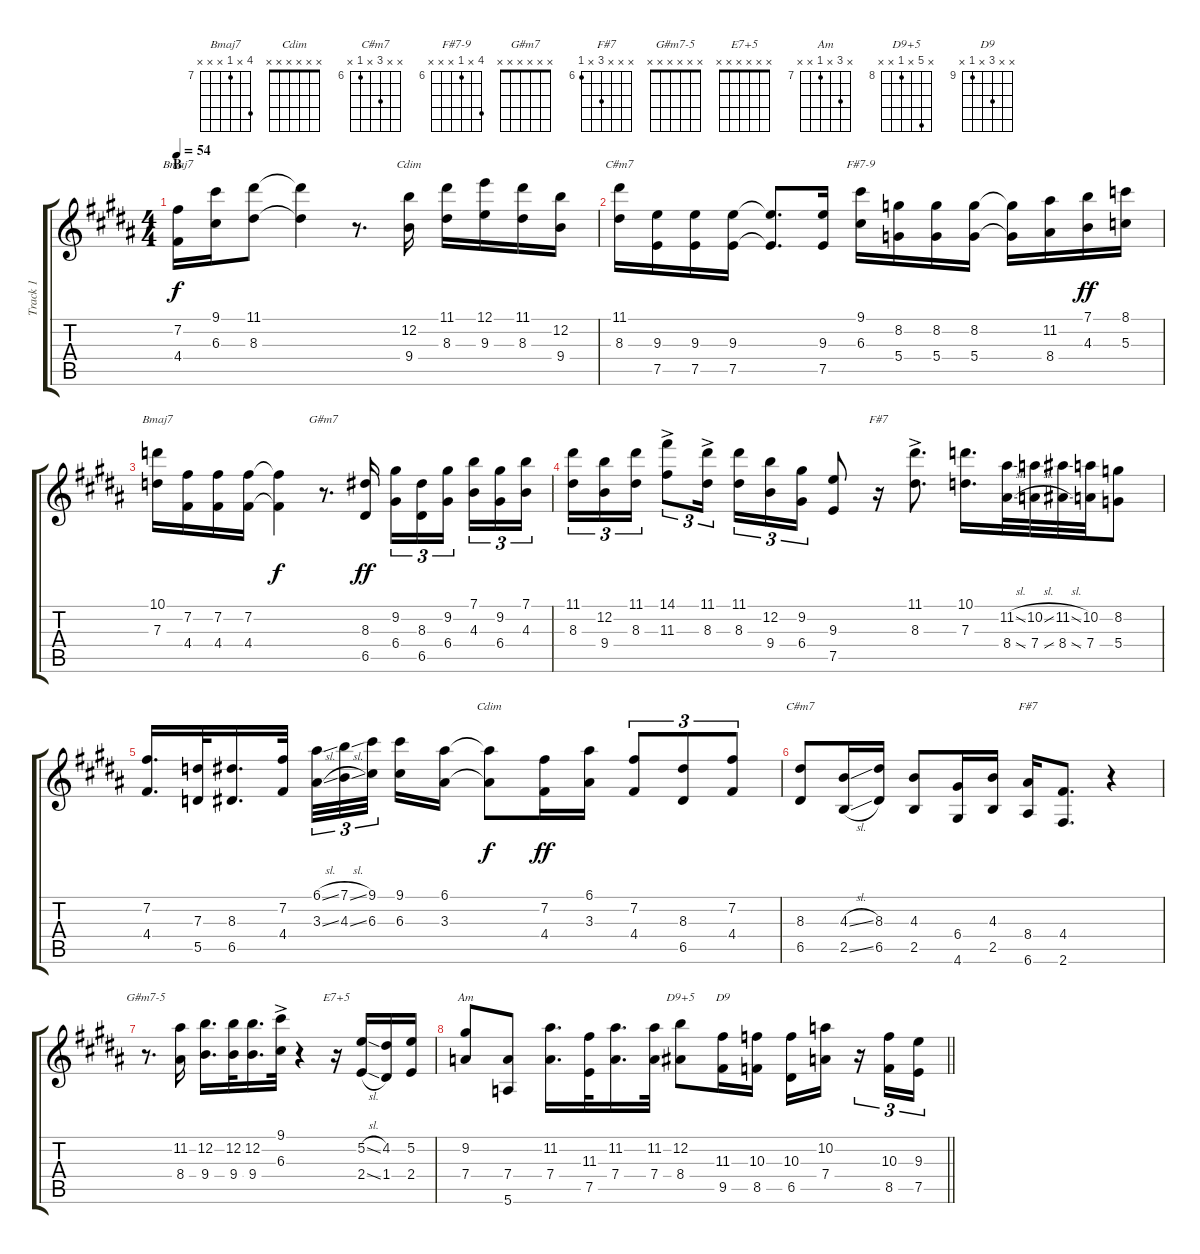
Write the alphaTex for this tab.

\track ("Track 1" "Track 1") {instrument electricguitarjazz}
\staff {score tabs}
\tuning (E4 B3 G3 D3 A2 E2) {hide}
\chord ("Bmaj7" x 7 x 4 x x) {firstfret 4}
\chord ("Cdim" x 12 x 9 x x) {firstfret 9}
\chord ("C#m7" 11 x 8 x x x) {firstfret 8}
\chord ("F#7-9" 9 x 6 x x x) {firstfret 6}
\chord ("Bmaj7" 10 x 7 x x x) {firstfret 7}
\chord ("G#m7" x x x x x x)
\chord ("F#7" x x x x x x)
\chord ("Cdim" x x x x x x)
\chord ("C#m7" x x 8 x 6 x) {firstfret 6}
\chord ("F#7" x x x 8 x 6) {firstfret 6}
\chord ("G#m7-5" x x x x x x)
\chord ("E7+5" x x x x x x)
\chord ("Am" x 9 x 7 x x) {firstfret 7}
\chord ("D9+5" x 12 x 8 x x) {firstfret 8}
\chord ("D9" x x 11 x 9 x) {firstfret 9}
\ts (4 4)
\section ("" "B")
\tempo 54
\clef g2
\ks b
(7.2 4.4).16{ch "Bmaj7" dy f} (9.1 6.3).16 (11.1 8.3).8 (11.1{t} 8.3{t}).4 r.8{d} (12.2 9.4).16{ch "Cdim"} (11.1 8.3).16 (12.1 9.3).16 (11.1 8.3).16 (12.2 9.4).16 |
(11.1 8.3).16{ch "C#m7"} (9.3 7.5).16 (9.3 7.5).16 (9.3 7.5).16 (9.3{t} 7.5{t}).8{d} (9.3 7.5).16 (9.1 6.3).16{ch "F#7-9"} (8.2 5.4).16 (8.2 5.4).16 (8.2 5.4).16 (8.2{t} 5.4{t}).16 (11.2 8.4).16 (7.1 4.3).16{dy ff} (8.1 5.3).16 |
(10.1 7.3).16{ch "Bmaj7"} (7.2 4.4).16 (7.2 4.4).16 (7.2 4.4).16 (7.2{t} 4.4{t}).4{dy f} r.8{d ch "G#m7"} (8.3 6.5).16{dy ff} (9.2 6.4).16{tu (3 2)} (8.3 6.5).16{tu (3 2)} (9.2 6.4).16{tu (3 2) beam splitsecondary} (7.1 4.3).16{tu (3 2)} (9.2 6.4).16{tu (3 2)} (7.1 4.3).16{tu (3 2)} |
(11.1 8.3).16{tu (3 2)} (12.2 9.4).16{tu (3 2)} (11.1 8.3).16{tu (3 2)} (14.1{ac} 11.3{ac}).8{tu (3 2)} (11.1{ac} 8.3{ac}).16{tu (3 2)} (11.1 8.3).16{tu (3 2)} (12.2 9.4).16{tu (3 2)} (9.2 6.4).16{tu (3 2)} (9.3 7.5).8 r.16{ch "F#7"} (11.1{ac} 8.3{ac}).8{d} (10.1 7.3).16{d} (11.2{sl} 8.4{sl}).32 (10.2{sl} 7.4{sl}).32 (11.2{sl} 8.4{sl}).32 (10.2 7.4).32 (8.2 5.4).8 |
(7.2 4.4).16{d} (7.3 5.5).32 (8.3 6.5).16{d} (7.2 4.4).32 (6.1{sl} 3.3{sl}).32{tu (3 2) beam merge} (7.1{sl} 4.3{sl}).32{tu (3 2) beam merge} (9.1 6.3).32{tu (3 2) beam splitsecondary} (9.1 6.3).16{beam merge} (6.1 3.3).16{beam split} (6.1{t} 3.3{t}).8{ch "Cdim" dy f beam merge} (7.2 4.4).16{dy ff beam merge} (6.1 3.3).16{beam split} (7.2 4.4).8{tu (3 2) beam merge} (8.3 6.5).8{tu (3 2) beam merge} (7.2 4.4).8{tu (3 2)} |
(8.3 6.5).8{ch "C#m7"} (4.3{sl} 2.5{sl}).16 (8.3 6.5).16 (4.3 2.5).8 (6.4 4.6).16 (4.3 2.5).16 (8.4 6.6).16{ch "F#7"} (4.4 2.6).8{d} r.4 |
r.8{d ch "G#m7-5"} (11.2 8.4).16 (12.2 9.4).16{d} (12.2 9.4).32 (12.2 9.4).16{d beam merge} (9.1{ac} 6.3{ac}).32 r.4 r.16{ch "E7+5"} (5.2{sl} 2.4{sl}).16 (4.2 1.4).16 (5.2 2.4).16 |
\barLineRight lightlight
(9.2 7.4).8{ch "Am"} (7.4 5.6).8 (11.2 7.4).16{d} (11.3 7.5).32 (11.2 7.4).16{d} (11.2 7.4).32 (12.2 8.4).8{ch "D9+5"} (11.3 9.5).16{ch "D9"} (10.3 8.5).16 (10.3 6.5).16 (10.2 7.4).16 r.16{tu (3 2)} (10.3 8.5).16{tu (3 2)} (9.3 7.5).16{tu (3 2)}
